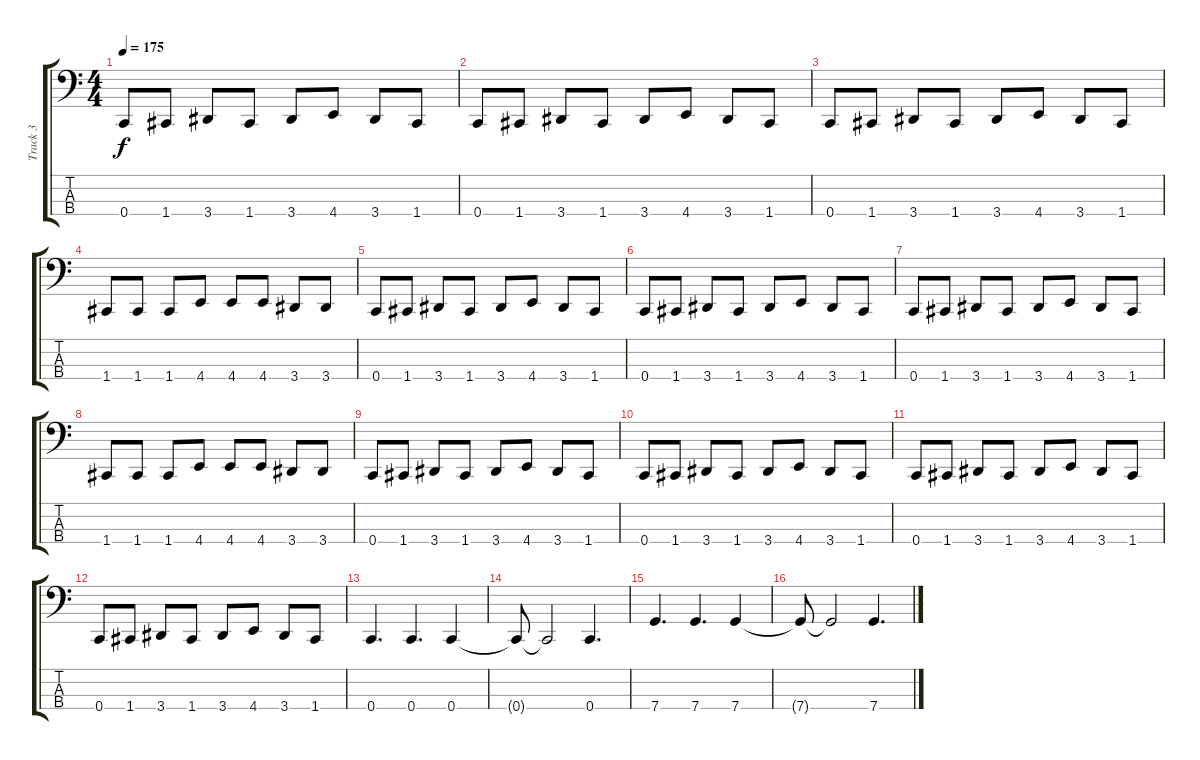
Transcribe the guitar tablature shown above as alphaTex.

\track ("Track 3" "Track 3") {instrument electricbassfinger}
\staff {score tabs}
\tuning (Eb2 Bb1 F1 C1) {hide}
\ts (4 4)
\tempo 175
\clef f4
\ks c
0.4.8{dy f} 1.4.8 3.4.8 1.4.8 3.4.8 4.4.8 3.4.8 1.4.8 |
0.4.8 1.4.8 3.4.8 1.4.8 3.4.8 4.4.8 3.4.8 1.4.8 |
0.4.8 1.4.8 3.4.8 1.4.8 3.4.8 4.4.8 3.4.8 1.4.8 |
1.4.8 1.4.8 1.4.8 4.4.8 4.4.8 4.4.8 3.4.8 3.4.8 |
0.4.8 1.4.8 3.4.8 1.4.8 3.4.8 4.4.8 3.4.8 1.4.8 |
0.4.8 1.4.8 3.4.8 1.4.8 3.4.8 4.4.8 3.4.8 1.4.8 |
0.4.8 1.4.8 3.4.8 1.4.8 3.4.8 4.4.8 3.4.8 1.4.8 |
1.4.8 1.4.8 1.4.8 4.4.8 4.4.8 4.4.8 3.4.8 3.4.8 |
0.4.8 1.4.8 3.4.8 1.4.8 3.4.8 4.4.8 3.4.8 1.4.8 |
0.4.8 1.4.8 3.4.8 1.4.8 3.4.8 4.4.8 3.4.8 1.4.8 |
0.4.8 1.4.8 3.4.8 1.4.8 3.4.8 4.4.8 3.4.8 1.4.8 |
0.4.8 1.4.8 3.4.8 1.4.8 3.4.8 4.4.8 3.4.8 1.4.8 |
0.4.4{d} 0.4.4{d} 0.4.4 |
0.4{t}.8 0.4{t}.2 0.4.4{d} |
7.4.4{d} 7.4.4{d} 7.4.4 |
7.4{t}.8 7.4{t}.2 7.4.4{d}
